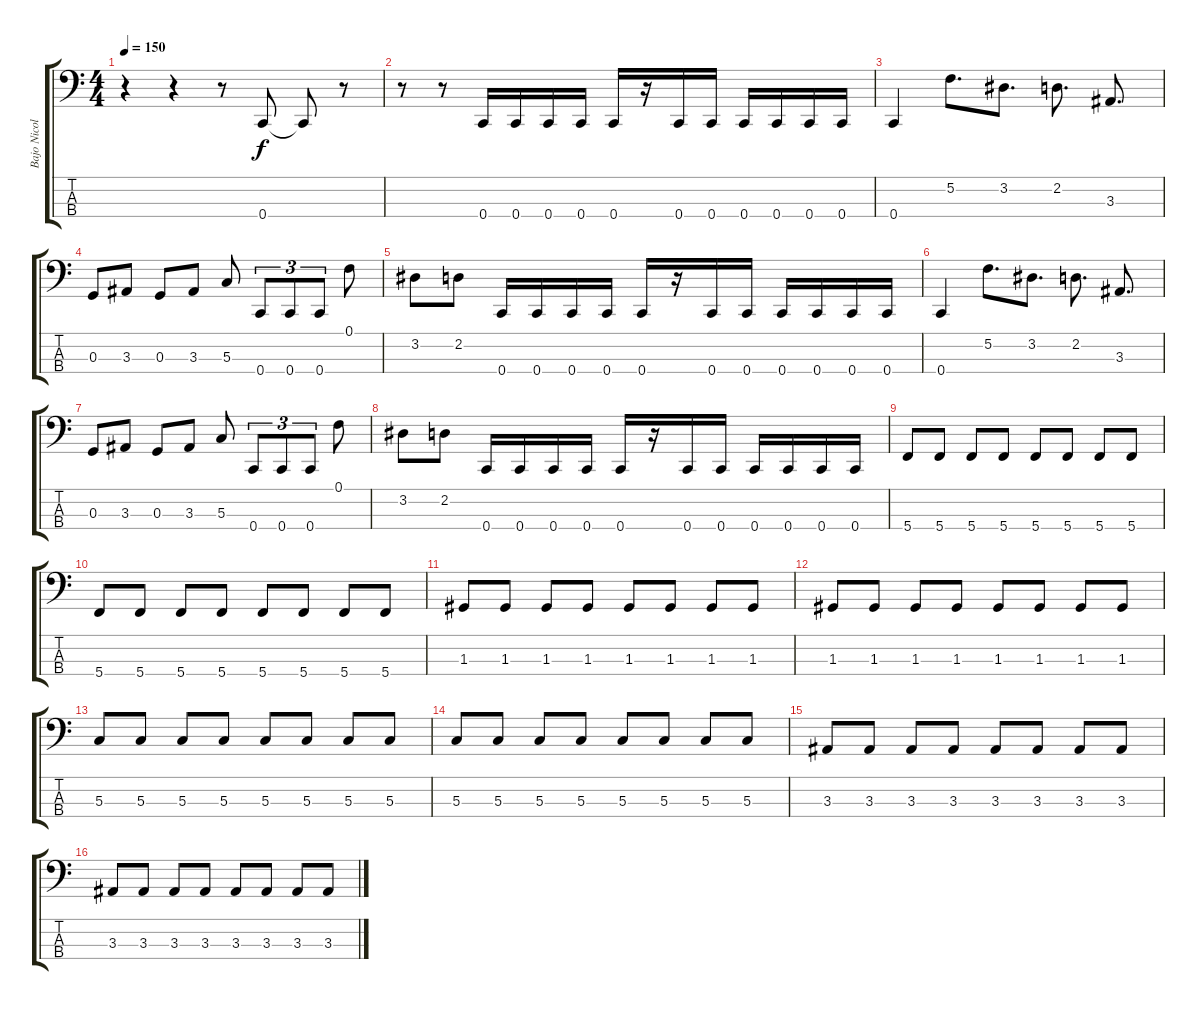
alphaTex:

\track ("Bajo Nicolas" "Bajo Nicol") {instrument electricbassfinger}
\staff {score tabs}
\tuning (F2 C2 G1 C1) {hide}
\ts (4 4)
\tempo 150
\clef f4
\ks c
r.4{dy f} r.4 r.8 0.4.8 0.4{t}.8 r.8 |
r.8 r.8 0.4.16 0.4.16 0.4.16 0.4.16 0.4.16 r.16 0.4.16 0.4.16 0.4.16 0.4.16 0.4.16 0.4.16 |
0.4.4 5.2.8{d} 3.2.8{d} 2.2.8{d} 3.3.8{d} |
0.3.8 3.3.8 0.3.8 3.3.8 5.3.8 0.4.8{tu (3 2)} 0.4.8{tu (3 2)} 0.4.8{tu (3 2)} 0.1.8 |
3.2.8 2.2.8 0.4.16 0.4.16 0.4.16 0.4.16 0.4.16 r.16 0.4.16 0.4.16 0.4.16 0.4.16 0.4.16 0.4.16 |
0.4.4 5.2.8{d} 3.2.8{d} 2.2.8{d} 3.3.8{d} |
0.3.8 3.3.8 0.3.8 3.3.8 5.3.8 0.4.8{tu (3 2)} 0.4.8{tu (3 2)} 0.4.8{tu (3 2)} 0.1.8 |
3.2.8 2.2.8 0.4.16 0.4.16 0.4.16 0.4.16 0.4.16 r.16 0.4.16 0.4.16 0.4.16 0.4.16 0.4.16 0.4.16 |
5.4.8 5.4.8 5.4.8 5.4.8 5.4.8 5.4.8 5.4.8 5.4.8 |
5.4.8 5.4.8 5.4.8 5.4.8 5.4.8 5.4.8 5.4.8 5.4.8 |
1.3.8 1.3.8 1.3.8 1.3.8 1.3.8 1.3.8 1.3.8 1.3.8 |
1.3.8 1.3.8 1.3.8 1.3.8 1.3.8 1.3.8 1.3.8 1.3.8 |
5.3.8 5.3.8 5.3.8 5.3.8 5.3.8 5.3.8 5.3.8 5.3.8 |
5.3.8 5.3.8 5.3.8 5.3.8 5.3.8 5.3.8 5.3.8 5.3.8 |
3.3.8 3.3.8 3.3.8 3.3.8 3.3.8 3.3.8 3.3.8 3.3.8 |
3.3.8 3.3.8 3.3.8 3.3.8 3.3.8 3.3.8 3.3.8 3.3.8
